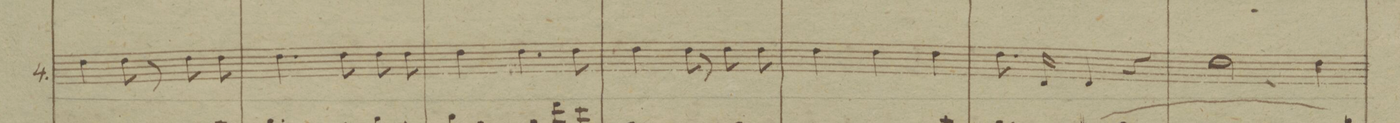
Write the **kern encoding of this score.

**kern	**text	**text	**dynam
*I"4.	*	*	*
*clefF4	*	*	*
*k[b-]	*	*	*
*M3/4	*	*	*
4F\	.	-num	.
8F\	.	.	.
8r	.	.	.
8F\	.	qui	.
8F\	.	ex	.
=112	=112	=112	=112
4.F\	.	pa-	.
8F\	.	-tre	.
8F\	.	fi-	.
8F\	.	-li-	.
=113	=113	=113	=113
4F\	.	-o-	.
4.F\	.	-que	.
8F\	.	pro-	.
=114	=114	=114	=114
4F\	.	-ce-	.
8F\	.	-dit	.
8r	.	.	.
8F\	.	qui	.
8F\	.	cum	.
=115	=115	=115	=115
4F\	.	pa-	.
4F\	.	-tre	.
4F\	.	et	.
=116	=116	=116	=116
8.F\	.	fi-	.
16FF/	.	-li-	.
4FF/	.	-o	.
4r	.	.	.
=117	=117	=117	=117
2F\	.	Si-	.
4D\ 4F	.	-mul	.
=118	=118	=118	=118
*-	*-	*-	*-
